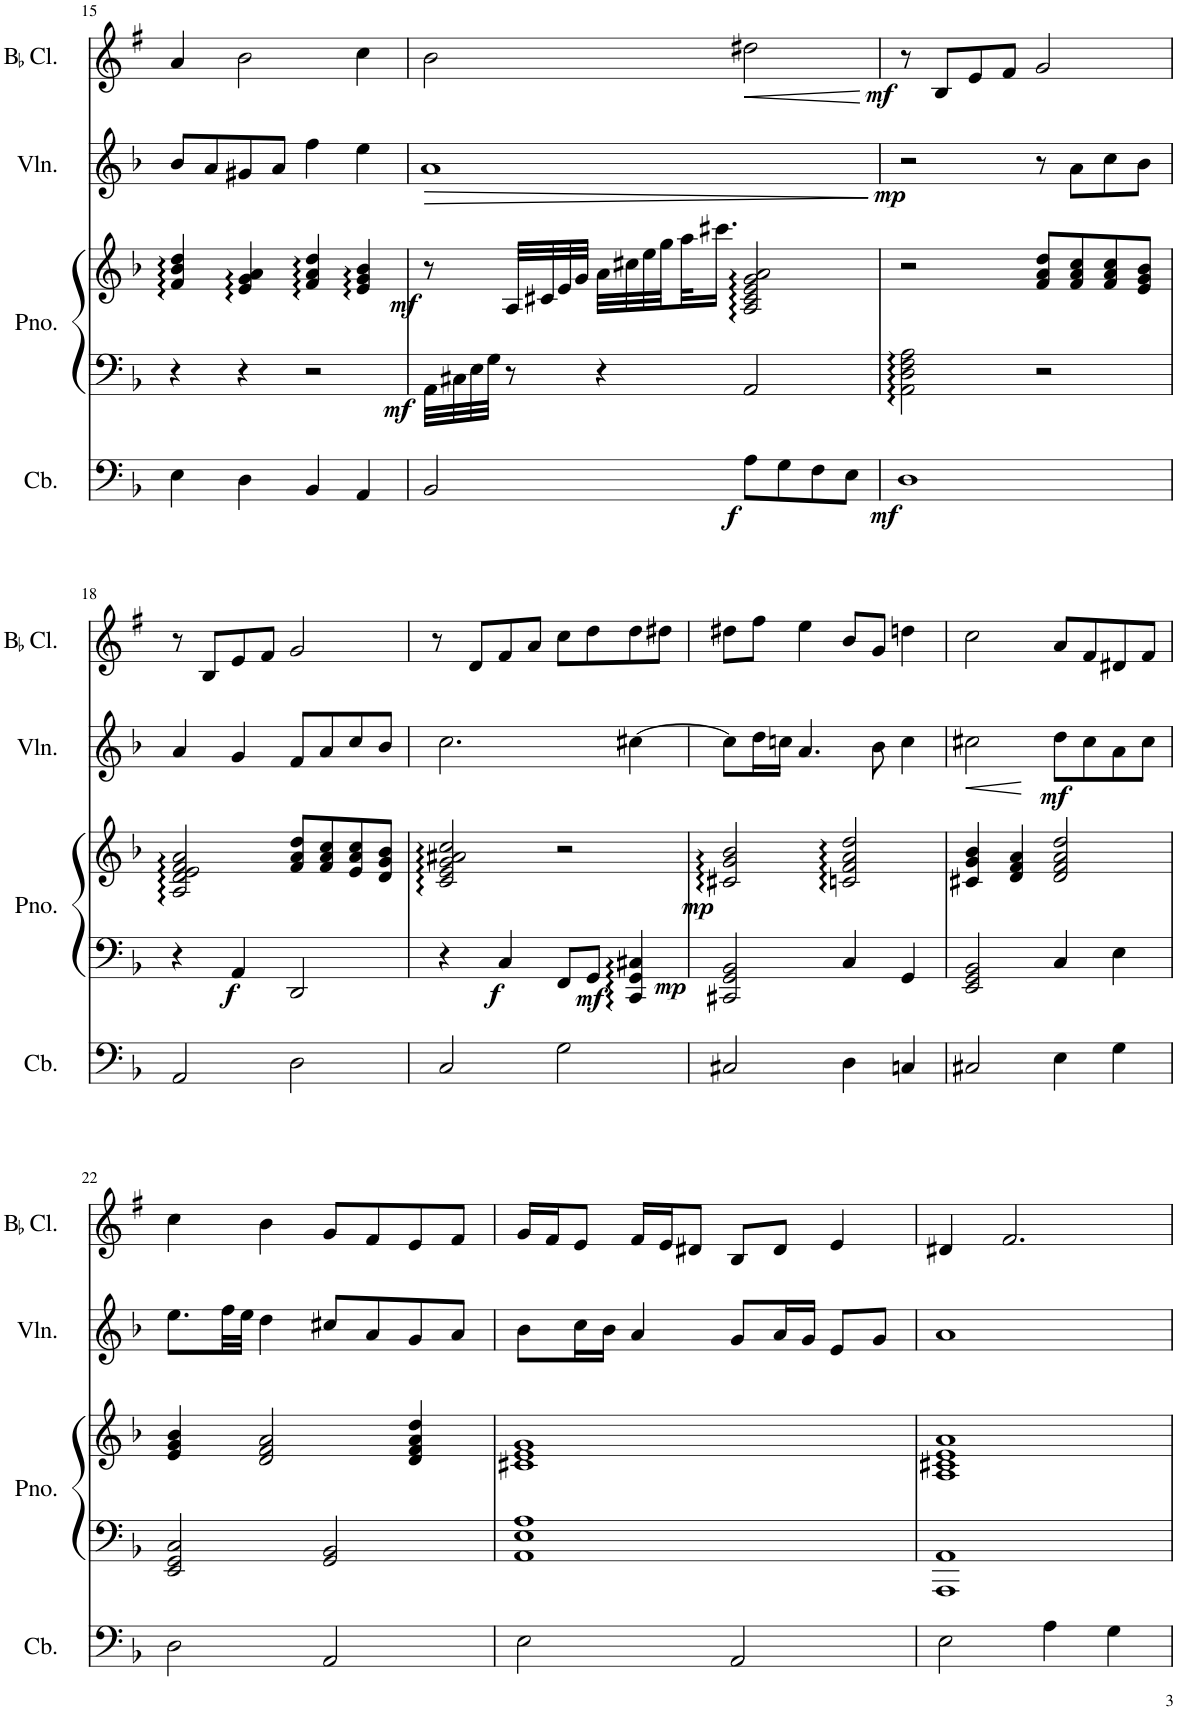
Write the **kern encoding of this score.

**kern	**dynam	**kern	**kern	**dynam	**kern	**dynam	**kern	**dynam
*part4	*part4	*part3	*part3	*part3	*part2	*part2	*part1	*part1
*staff5	*staff5	*staff4	*staff3	*staff3/4	*staff2	*staff2	*staff1	*staff1
*I"Contrebass	*	*I"Piano	*	*	*I"Violon	*	*I"BaccidentalFlat Clarinet	*
*I'Cb.	*	*I'Pno.	*	*	*I'Vln.	*	*I'BaccidentalFlat Cl.	*
!!LO:PB:g=z
*clefF4	*	*clefF4	*clefG2	*	*clefG2	*	*clefG2	*
*Trd7c12	*	*	*	*	*	*	*Trd1c2	*
*k[b-]	*	*k[b-]	*k[b-]	*	*k[b-]	*	*k[f#]	*
*M4/4	*	*M4/4	*M4/4	*	*M4/4	*	*M4/4	*
*met(c)	*	*met(c)	*met(c)	*	*met(c)	*	*met(c)	*
=15	=15	=15	=15	=15	=15	=15	=15	=15
4E\	.	4r	4f/ 4b-/ 4dd/	.	8b-/L	.	4a/	.
.	.	.	.	.	8a/	.	.	.
4D\	.	4r	4e/ 4g/ 4a/	.	8g#X/	.	2b\	.
.	.	.	.	.	8a/J	.	.	.
4BB-/	.	2r	4f/ 4a/ 4dd/	.	4ff\	.	.	.
4AA/	.	.	4e/ 4g/ 4b-/	.	4ee\	.	4cc\	.
=16	=16	=16	=16	=16	=16	=16	=16	=16
!	!	!	!	!LO:DY:b=2	!	!LO:HP:b	!	!
!	!	!	!	!LO:DY:n=1:b	!	!	!	!
2BB-/	.	32AA\LLL	8r	mf mf	1a	>	2b\	.
.	.	32C#X\	.	.	.	.	.	.
.	.	32E\	.	.	.	.	.	.
.	.	32G\JJJ	.	.	.	.	.	.
.	.	8r	32A/LLL	.	.	.	.	.
.	.	.	32c#X/	.	.	.	.	.
.	.	.	32e/	.	.	.	.	.
.	.	.	32g/JJJ	.	.	.	.	.
.	.	4r	32a\LLL	.	.	.	.	.
.	.	.	32cc#X\	.	.	.	.	.
.	.	.	32ee\	.	.	.	.	.
.	.	.	32gg\	.	.	.	.	.
.	.	.	32aa\J	.	.	.	.	.
.	.	.	16.ccc#X\JJ	.	.	.	.	.
!	!LO:DY:b	!	!	!	!	!	!	!LO:HP:b
8A\L	f	2AA/	2A/ 2c#/ 2e/ 2g/ 2a/	.	.	.	2dd#X\	<
8G\	.	.	.	.	.	.	.	.
8F\	.	.	.	.	.	.	.	.
8E\J	.	.	.	.	.	.	.	.
.	.	.	.	.	.	]	.	[
=17	=17	=17	=17	=17	=17	=17	=17	=17
!	!LO:DY:b	!	!	!	!	!LO:DY:b	!	!LO:DY:b
1D	mf	2AA\ 2D\ 2F\ 2A\	2r	.	2r	mp	8r	mf
.	.	.	.	.	.	.	8B/L	.
.	.	.	.	.	.	.	8e/	.
.	.	.	.	.	.	.	8f#/J	.
.	.	2r	8f/ 8a/ 8dd/L	.	8r	.	2g/	.
.	.	.	8f/ 8a/ 8cc/	.	8a\L	.	.	.
.	.	.	8f/ 8a/ 8cc/	.	8cc\	.	.	.
.	.	.	8e/ 8g/ 8b-/J	.	8b-\J	.	.	.
!!LO:LB:g=z
=18	=18	=18	=18	=18	=18	=18	=18	=18
2AA/	.	4r	2A/ 2d/ 2e/ 2f/ 2a/	.	4a/	.	8r	.
.	.	.	.	.	.	.	8B/L	.
!	!	!	!	!LO:DY:b=2	!	!	!	!
.	.	4AA/	.	f	4g/	.	8e/	.
.	.	.	.	.	.	.	8f#/J	.
2D\	.	2DD/	8f/ 8a/ 8dd/L	.	8f/L	.	2g/	.
.	.	.	8f/ 8a/ 8cc/	.	8a/	.	.	.
.	.	.	8e/ 8a/ 8cc/	.	8cc/	.	.	.
.	.	.	8d/ 8g/ 8b-/J	.	8b-/J	.	.	.
=19	=19	=19	=19	=19	=19	=19	=19	=19
2C/	.	4r	2c/ 2e/ 2g/ 2a#X/ 2cc/	.	2.cc\	.	8r	.
.	.	.	.	.	.	.	8d/L	.
!	!	!	!	!LO:DY:b=2	!	!	!	!
.	.	4C/	.	f	.	.	8f#/	.
.	.	.	.	.	.	.	8a/J	.
2G\	.	8FF/L	2r	.	.	.	8cc\L	.
!	!	!	!	!LO:DY:b=2	!	!	!	!
.	.	8GG/J	.	mf	.	.	8dd\	.
.	.	4CC/ 4GG/ 4C#X/	.	.	[4cc#X\	.	8dd\	.
.	.	.	.	.	.	.	8dd#X\J	.
=20	=20	=20	=20	=20	=20	=20	=20	=20
!	!	!	!	!LO:DY:b=2	!	!	!	!
!	!	!	!	!LO:DY:n=1:b	!	!	!	!
2C#X/	.	2CC#X/ 2GG/ 2BB-/	2c#X/ 2g/ 2b-/	mp mp	8cc#\L]	.	8dd#X\L	.
.	.	.	.	.	16dd\L	.	8ff#\J	.
.	.	.	.	.	16ccn\JJ	.	.	.
.	.	.	.	.	4.a/	.	4ee\	.
4D\	.	4C/	2cn/ 2f/ 2a/ 2dd/	.	.	.	8b/L	.
.	.	.	.	.	8b-\	.	8g/J	.
4Cn/	.	4GG/	.	.	4cc\	.	4ddn\	.
=21	=21	=21	=21	=21	=21	=21	=21	=21
!	!	!	!	!	!	!LO:HP:b	!	!
2C#X/	.	2EE/ 2GG/ 2BB-/	4c#X/ 4g/ 4b-/	.	2cc#X\	<	2cc\	.
.	.	.	4d/ 4f/ 4a/	.	.	.	.	.
!	!	!	!	!	!	!LO:DY:b	!	!
4E\	.	4C/	2d/ 2f/ 2a/ 2dd/	.	8dd\L	mf	8a/L	.
.	.	.	.	.	8cc#\	.	8f#/	.
4G\	.	4E\	.	.	8a\	.	8d#X/	.
.	.	.	.	.	8cc#\J	.	8f#/J	.
.	.	.	.	.	.	[	.	.
!!LO:LB:g=z
=22	=22	=22	=22	=22	=22	=22	=22	=22
2D\	.	2EE/ 2GG/ 2C/	4e/ 4g/ 4b-/	.	8.ee\L	.	4cc\	.
.	.	.	.	.	32ff\LL	.	.	.
.	.	.	.	.	32ee\JJJ	.	.	.
.	.	.	2d/ 2f/ 2a/	.	4dd\	.	4b\	.
2AA/	.	2GG/ 2BB-/	.	.	8cc#X/L	.	8g/L	.
.	.	.	.	.	8a/	.	8f#/	.
.	.	.	4d/ 4f/ 4a/ 4dd/	.	8g/	.	8e/	.
.	.	.	.	.	8a/J	.	8f#/J	.
=23	=23	=23	=23	=23	=23	=23	=23	=23
2E\	.	1AA 1E 1A	1c#X 1e 1g	.	8b-\L	.	16g/LL	.
.	.	.	.	.	.	.	16f#/J	.
.	.	.	.	.	16cc\L	.	8e/J	.
.	.	.	.	.	16b-\JJ	.	.	.
.	.	.	.	.	4a/	.	16f#/LL	.
.	.	.	.	.	.	.	16e/J	.
.	.	.	.	.	.	.	8d#X/J	.
2AA/	.	.	.	.	8g/L	.	8B/L	.
.	.	.	.	.	16a/L	.	8d#/J	.
.	.	.	.	.	16g/JJ	.	.	.
.	.	.	.	.	8e/L	.	4e/	.
.	.	.	.	.	8g/J	.	.	.
=24	=24	=24	=24	=24	=24	=24	=24	=24
2E\	.	1AAA 1AA	1A 1c#X 1e 1a	.	1a	.	4d#X/	.
.	.	.	.	.	.	.	2.f#/	.
4A\	.	.	.	.	.	.	.	.
4G\	.	.	.	.	.	.	.	.
=	=	=	=	=	=	=	=	=
*-	*-	*-	*-	*-	*-	*-	*-	*-
